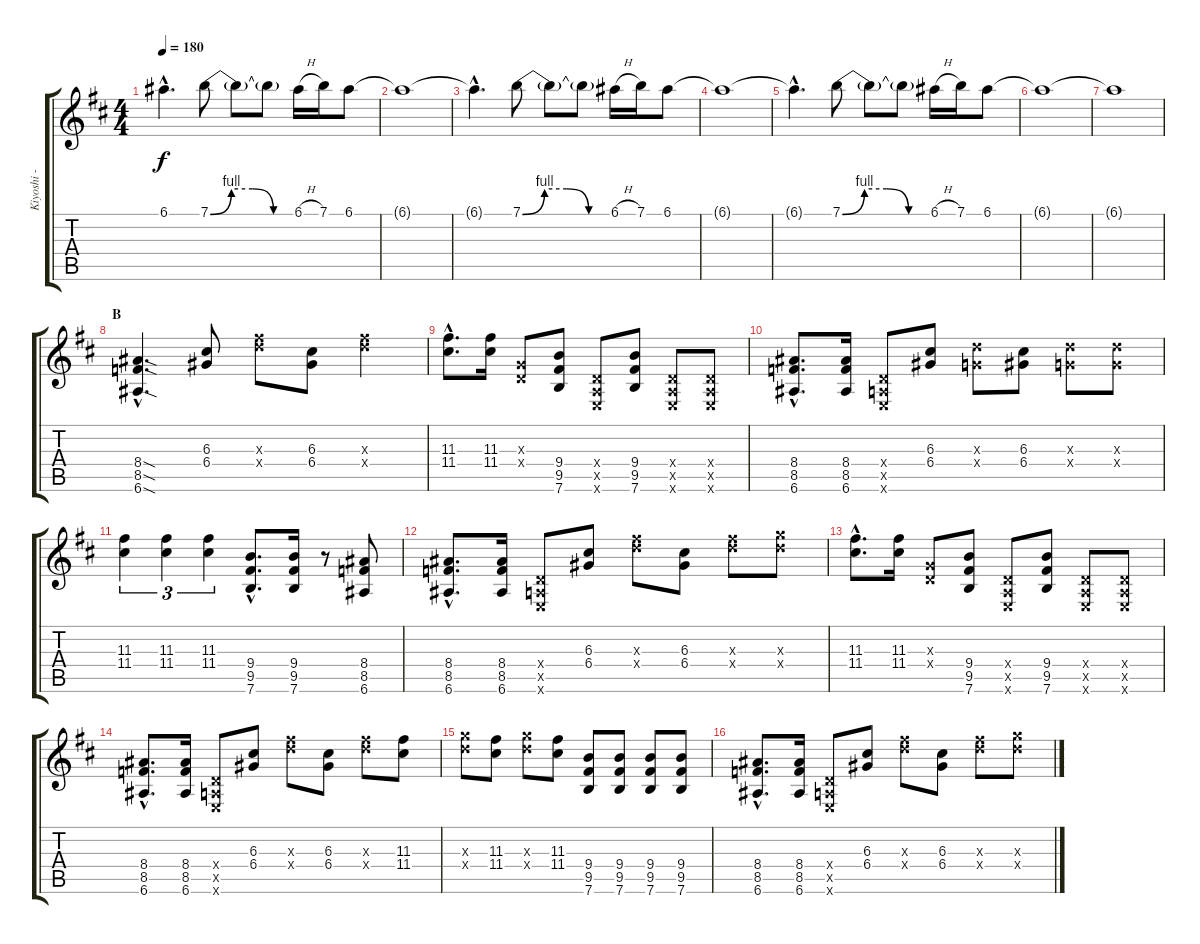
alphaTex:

\track ("Kiyoshi - Guitarra -" "Kiyoshi - ") {instrument distortionguitar}
\staff {score tabs}
\tuning (E4 B3 G3 D3 A2 E2) {hide}
\ts (4 4)
\tempo 180
\clef g2
\ks bminor
6.1{hac t}.4{d dy f} 7.1{be (custom 0 0 15 4 30 4 45 0 60 0)}.8 7.1{t}.8 7.1{t}.8 6.1{h}.16 7.1.16 6.1.8 |
6.1{t}.1 |
6.1{hac t}.4{d} 7.1{be (custom 0 0 15 4 30 4 45 0 60 0)}.8 7.1{t}.8 7.1{t}.8 6.1{h}.16 7.1.16 6.1.8 |
6.1{t}.1 |
6.1{hac t}.4{d} 7.1{be (custom 0 0 15 4 30 4 45 0 60 0)}.8 7.1{t}.8 7.1{t}.8 6.1{h}.16 7.1.16 6.1.8 |
6.1{t}.1 |
6.1{t}.1 |
\section ("" "B")
(8.4{sod hac} 8.5{sod hac} 6.6{sod hac}).4{d} (6.3 6.4).8{volume 10 instrument overdrivenguitar} (11.3{x} 12.4{x}).8 (6.3 6.4).8 (11.3{x} 12.4{x}).4 |
(11.3{hac} 11.4{hac}).8{d} (11.3 11.4).16 (0.3{x} 0.4{x}).8 (9.4 9.5 7.6).8 (0.4{x} 0.5{x} 0.6{x}).8 (9.4 9.5 7.6).8 (0.4{x} 0.5{x} 0.6{x}).8 (0.4{x} 0.5{x} 0.6{x}).8 |
(8.4{hac} 8.5{hac} 6.6{hac}).8{d} (8.4 8.5 6.6).16 (0.4{x} 0.5{x} 0.6{x}).8 (6.3 6.4).8 (0.3{x} 12.4{x}).8 (6.3 6.4).8 (0.3{x} 12.4{x}).8 (0.3{x} 12.4{x}).8 |
(11.3 11.4).4{tu (3 2)} (11.3 11.4).4{tu (3 2)} (11.3 11.4).4{tu (3 2)} (9.4{hac} 9.5{hac} 7.6{hac}).8{d} (9.4 9.5 7.6).16 r.8 (8.4 8.5 6.6).8 |
\section ("" "")
(8.4{hac} 8.5{hac} 6.6{hac}).8{d} (8.4 8.5 6.6).16 (0.4{x} 0.5{x} 0.6{x}).8 (6.3 6.4).8 (11.3{x} 12.4{x}).8 (6.3 6.4).8 (11.3{x} 12.4{x}).8 (12.3{x} 12.4{x}).8 |
(11.3{hac} 11.4{hac}).8{d} (11.3 11.4).16 (0.3{x} 0.4{x}).8 (9.4 9.5 7.6).8 (0.4{x} 0.5{x} 0.6{x}).8 (9.4 9.5 7.6).8 (0.4{x} 0.5{x} 0.6{x}).8 (0.4{x} 0.5{x} 0.6{x}).8 |
(8.4{hac} 8.5{hac} 6.6{hac}).8{d} (8.4 8.5 6.6).16 (0.4{x} 0.5{x} 0.6{x}).8 (6.3 6.4).8 (11.3{x} 12.4{x}).8 (6.3 6.4).8 (11.3{x} 12.4{x}).8 (11.3 11.4).8 |
(12.3{x} 12.4{x}).8 (11.3 11.4).8 (12.3{x} 12.4{x}).8 (11.3 11.4).8 (9.4 9.5 7.6).8 (9.4 9.5 7.6).8 (9.4 9.5 7.6).8 (9.4 9.5 7.6).8 |
\section ("" "")
(8.4{hac} 8.5{hac} 6.6{hac}).8{d} (8.4 8.5 6.6).16 (0.4{x} 0.5{x} 0.6{x}).8 (6.3 6.4).8 (11.3{x} 12.4{x}).8 (6.3 6.4).8 (11.3{x} 12.4{x}).8 (12.3{x} 12.4{x}).8
